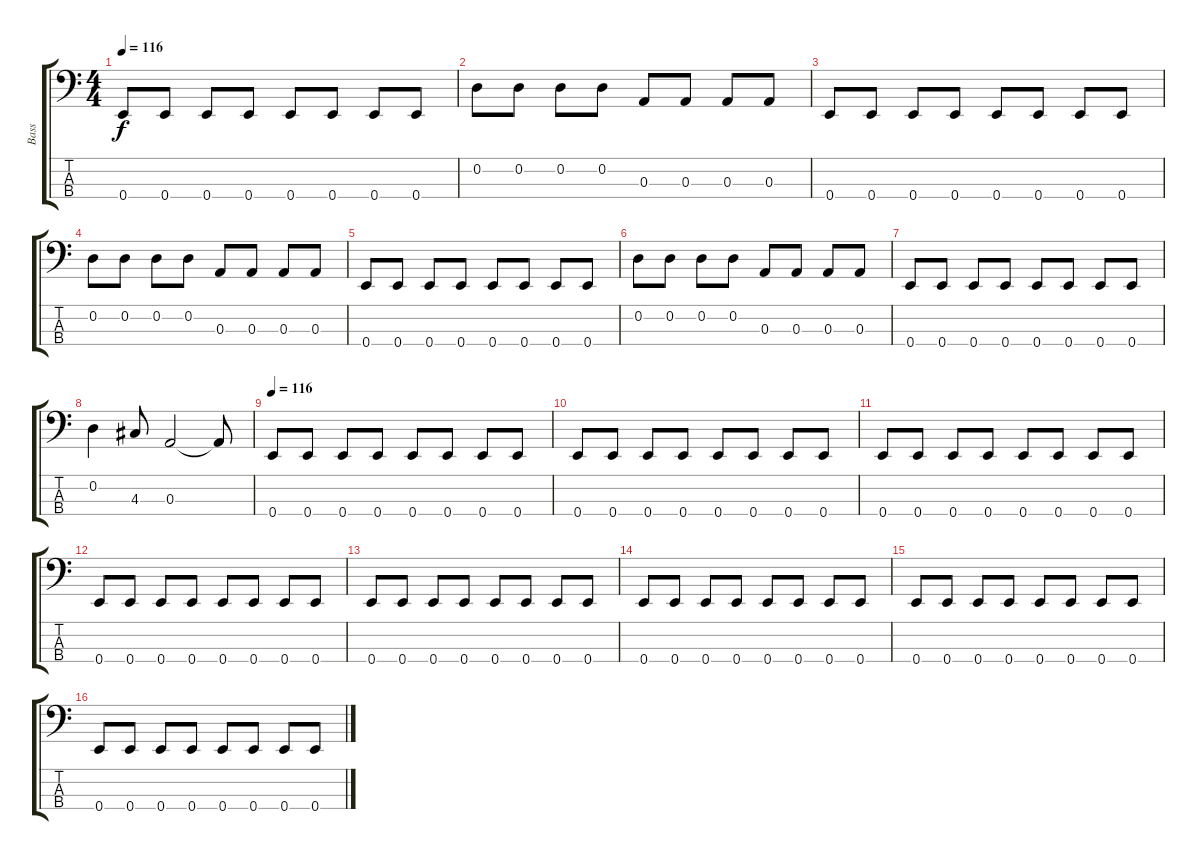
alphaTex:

\track ("Bass" "Bass") {instrument fretlessbass}
\staff {score tabs}
\tuning (G2 D2 A1 E1) {hide}
\ts (4 4)
\tempo 116
\clef f4
\ks c
0.4.8{dy f} 0.4.8 0.4.8 0.4.8 0.4.8 0.4.8 0.4.8 0.4.8 |
0.2.8 0.2.8 0.2.8 0.2.8 0.3.8 0.3.8 0.3.8 0.3.8 |
0.4.8 0.4.8 0.4.8 0.4.8 0.4.8 0.4.8 0.4.8 0.4.8 |
0.2.8 0.2.8 0.2.8 0.2.8 0.3.8 0.3.8 0.3.8 0.3.8 |
0.4.8 0.4.8 0.4.8 0.4.8 0.4.8 0.4.8 0.4.8 0.4.8 |
0.2.8 0.2.8 0.2.8 0.2.8 0.3.8 0.3.8 0.3.8 0.3.8 |
0.4.8 0.4.8 0.4.8 0.4.8 0.4.8 0.4.8 0.4.8 0.4.8 |
0.2.4 4.3.8 0.3.2 0.3{t}.8 |
\tempo 116
0.4.8 0.4.8 0.4.8 0.4.8 0.4.8 0.4.8 0.4.8 0.4.8 |
0.4.8 0.4.8 0.4.8 0.4.8 0.4.8 0.4.8 0.4.8 0.4.8 |
0.4.8 0.4.8 0.4.8 0.4.8 0.4.8 0.4.8 0.4.8 0.4.8 |
0.4.8 0.4.8 0.4.8 0.4.8 0.4.8 0.4.8 0.4.8 0.4.8 |
0.4.8 0.4.8 0.4.8 0.4.8 0.4.8 0.4.8 0.4.8 0.4.8 |
0.4.8 0.4.8 0.4.8 0.4.8 0.4.8 0.4.8 0.4.8 0.4.8 |
0.4.8 0.4.8 0.4.8 0.4.8 0.4.8 0.4.8 0.4.8 0.4.8 |
0.4.8 0.4.8 0.4.8 0.4.8 0.4.8 0.4.8 0.4.8 0.4.8
